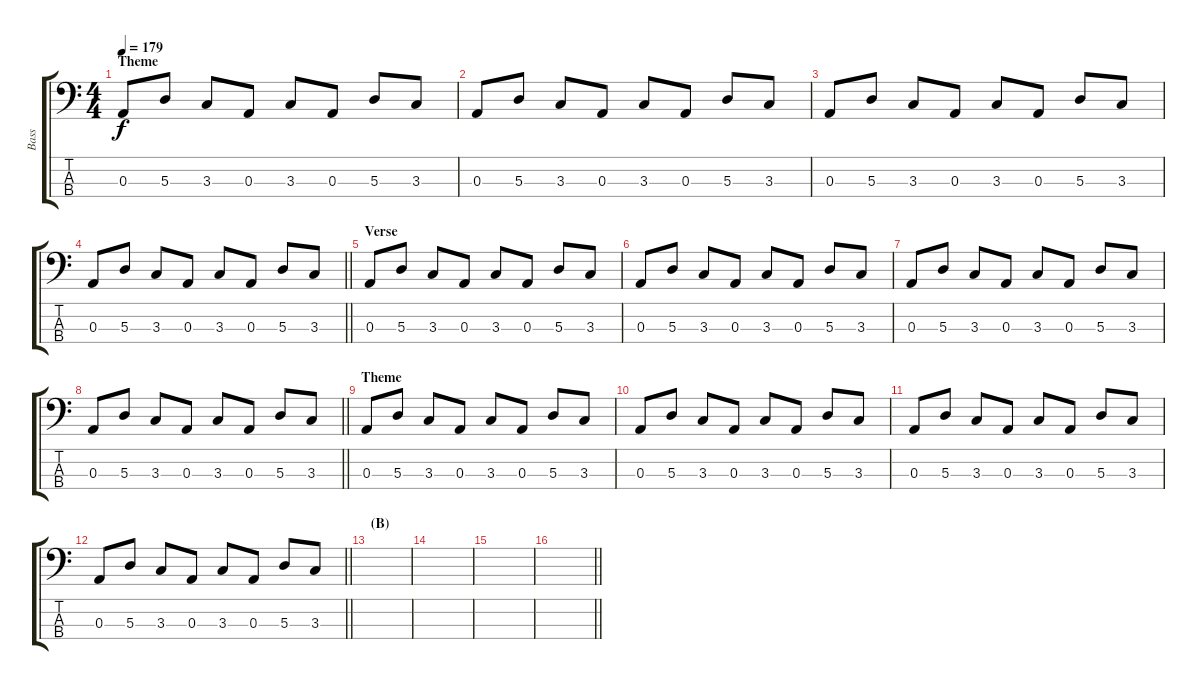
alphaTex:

\track ("Bass" "Bass") {instrument electricbassfinger}
\staff {score tabs}
\tuning (G2 D2 A1 E1) {hide}
\ts (4 4)
\section ("" "Theme")
\tempo 179
\clef f4
\ks c
0.3.8{dy f} 5.3.8 3.3.8 0.3.8 3.3.8 0.3.8 5.3.8 3.3.8 |
0.3.8 5.3.8 3.3.8 0.3.8 3.3.8 0.3.8 5.3.8 3.3.8 |
0.3.8 5.3.8 3.3.8 0.3.8 3.3.8 0.3.8 5.3.8 3.3.8 |
\barLineRight lightlight
0.3.8 5.3.8 3.3.8 0.3.8 3.3.8 0.3.8 5.3.8 3.3.8 |
\section ("" "Verse")
0.3.8 5.3.8 3.3.8 0.3.8 3.3.8 0.3.8 5.3.8 3.3.8 |
0.3.8 5.3.8 3.3.8 0.3.8 3.3.8 0.3.8 5.3.8 3.3.8 |
0.3.8 5.3.8 3.3.8 0.3.8 3.3.8 0.3.8 5.3.8 3.3.8 |
\barLineRight lightlight
0.3.8 5.3.8 3.3.8 0.3.8 3.3.8 0.3.8 5.3.8 3.3.8 |
\section ("" "Theme")
0.3.8 5.3.8 3.3.8 0.3.8 3.3.8 0.3.8 5.3.8 3.3.8 |
0.3.8 5.3.8 3.3.8 0.3.8 3.3.8 0.3.8 5.3.8 3.3.8 |
0.3.8 5.3.8 3.3.8 0.3.8 3.3.8 0.3.8 5.3.8 3.3.8 |
\barLineRight lightlight
0.3.8 5.3.8 3.3.8 0.3.8 3.3.8 0.3.8 5.3.8 3.3.8 |
\section ("" "(B)")
|
|
|
\barLineRight lightlight
